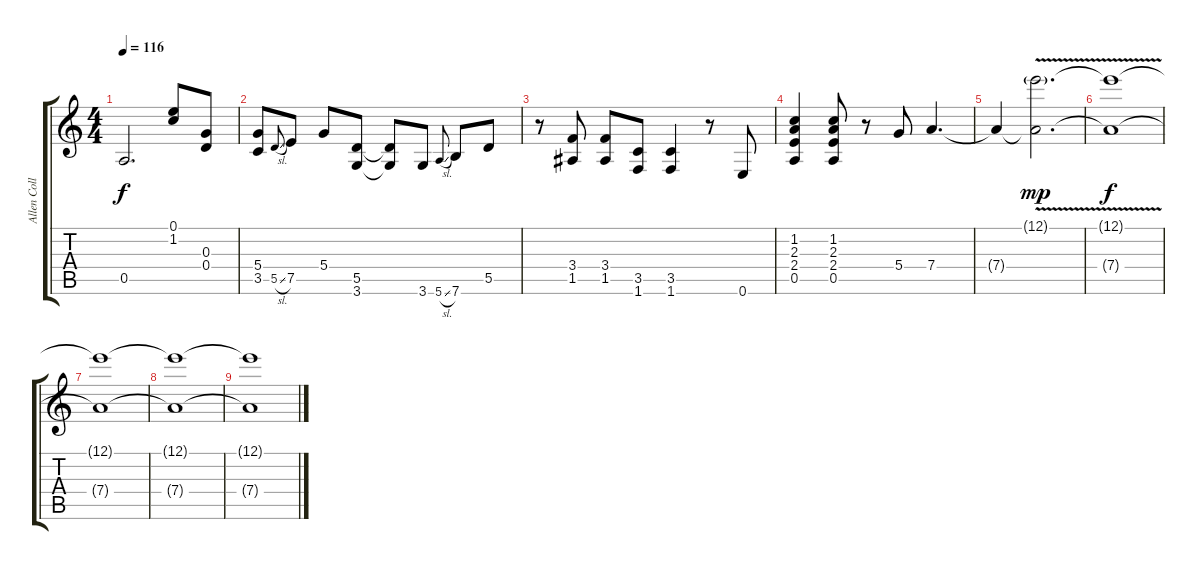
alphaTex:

\track ("Allen Collins - Rhythm Guitar" "Allen Coll") {instrument overdrivenguitar}
\staff {score tabs}
\tuning (E4 B3 G3 D3 A2 E2) {hide}
\ts (4 4)
\tempo 116
\clef g2
\ks c
0.5{t}.2{d dy f} (0.1 1.2).8 (0.3 0.4).8 |
(5.4 3.5).8 5.5{sl}.8{gr onbeat} 7.5.8 5.4.8 (5.5 3.6).8 (5.5{t} 3.6{t}).8 3.6.8 5.6{sl}.8{gr onbeat} 7.6.8 5.5.8 |
r.8 (3.4 1.5).8 (3.4 1.5).8 (3.5 1.6).8 (3.5 1.6).4 r.8 0.6.8 |
(1.2 2.3 2.4 0.5).4 (1.2 2.3 2.4 0.5).8 r.8 5.4.8 7.4.4{d} |
7.4{t}.4 (12.1{v g} 7.4{v t}).2{d dy mp} |
(12.1{t} 7.4{t}).1{dy f} |
(12.1{t} 7.4{t}).1 |
(12.1{t} 7.4{t}).1 |
(12.1{t} 7.4{t}).1
